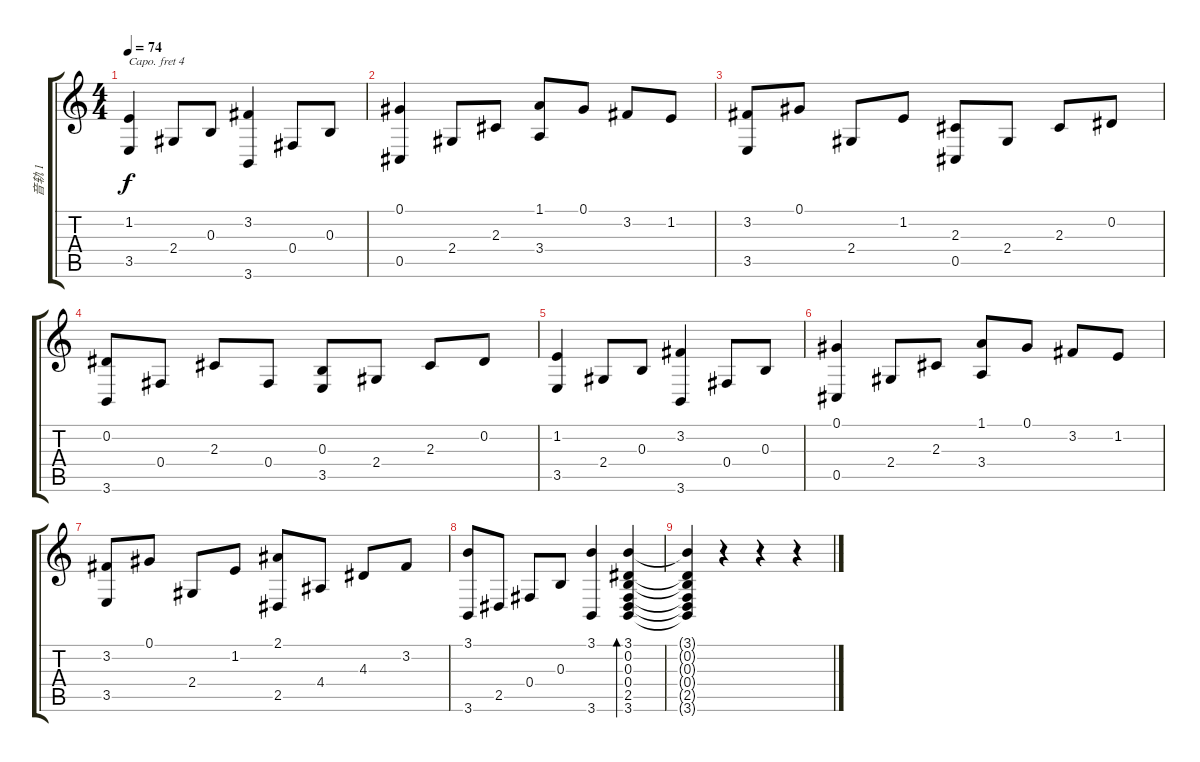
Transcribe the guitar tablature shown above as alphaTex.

\track ("音轨 1" "音轨 1") {instrument acousticgrandpiano}
\staff {score tabs}
\capo 4
\tuning (E4 B3 G3 D3 A2 E2) {hide}
\ts (4 4)
\tempo 74
\clef g2
\ks c
(1.2 3.5).4{dy f} 2.4.8 0.3.8 (3.2 3.6).4 0.4.8 0.3.8 |
(0.1 0.5).4 2.4.8 2.3.8 (1.1 3.4).8 0.1.8 3.2.8 1.2.8 |
(3.2 3.5).8 0.1.8 2.4.8 1.2.8 (2.3 0.5).8 2.4.8 2.3.8 0.2.8 |
(0.2 3.6).8 0.4.8 2.3.8 0.4.8 (0.3 3.5).8 2.4.8 2.3.8 0.2.8 |
(1.2 3.5).4 2.4.8 0.3.8 (3.2 3.6).4 0.4.8 0.3.8 |
(0.1 0.5).4 2.4.8 2.3.8 (1.1 3.4).8 0.1.8 3.2.8 1.2.8 |
(3.2 3.5).8 0.1.8 2.4.8 1.2.8 (2.1 2.5).8 4.4.8 4.3.8 3.2.8 |
(3.1 3.6).8 2.5.8 0.4.8 0.3.8 (3.1 3.6).4 (3.1 0.2 0.3 0.4 2.5 3.6).4{bd 480} |
(3.1{t} 0.2{t} 0.3{t} 0.4{t} 2.5{t} 3.6{t}).4 r.4 r.4 r.4
